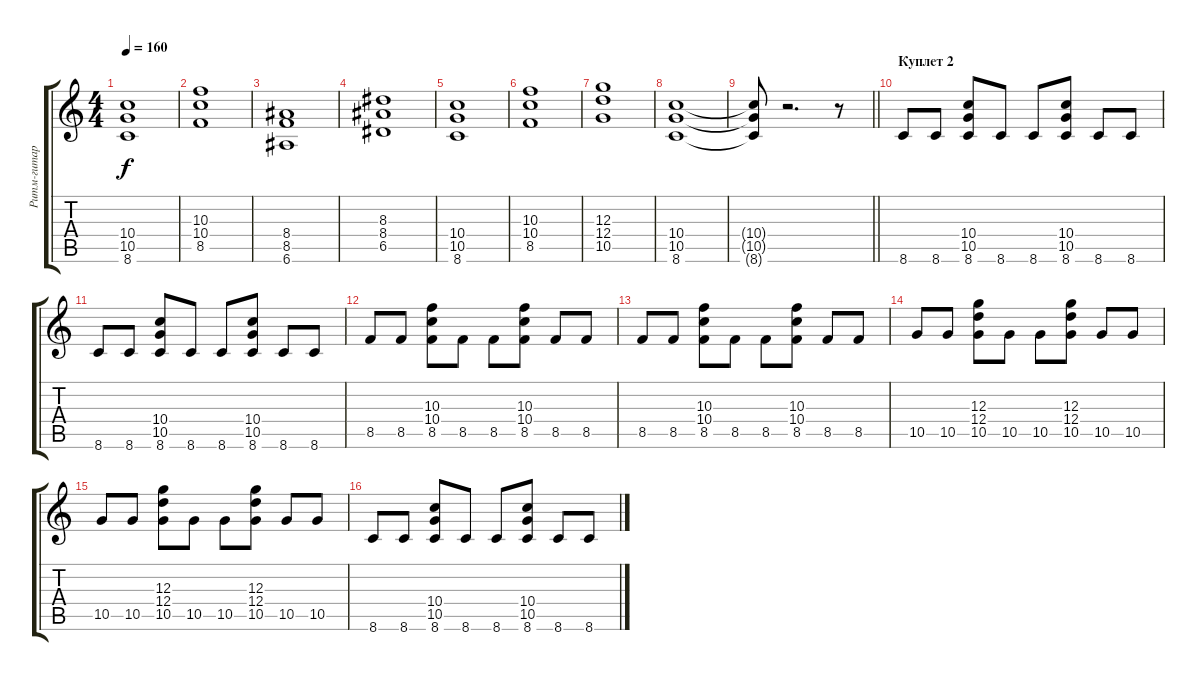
\track ("Ритм-гитара" "Ритм-гитар") {instrument overdrivenguitar}
\staff {score tabs}
\tuning (E4 B3 G3 D3 A2 E2) {hide}
\ts (4 4)
\tempo 160
\clef g2
\ks c
(10.4 10.5 8.6).1{dy f} |
(10.3 10.4 8.5).1 |
(8.4 8.5 6.6).1 |
(8.3 8.4 6.5).1 |
(10.4 10.5 8.6).1 |
(10.3 10.4 8.5).1 |
(12.3 12.4 10.5).1 |
(10.4 10.5 8.6).1 |
\barLineRight lightlight
(10.4{t} 10.5{t} 8.6{t}).8 r.2{d} r.8 |
\section ("" "Куплет 2")
8.6.8 8.6.8 (10.4 10.5 8.6).8 8.6.8 8.6.8 (10.4 10.5 8.6).8 8.6.8 8.6.8 |
8.6.8 8.6.8 (10.4 10.5 8.6).8 8.6.8 8.6.8 (10.4 10.5 8.6).8 8.6.8 8.6.8 |
8.5.8 8.5.8 (10.3 10.4 8.5).8 8.5.8 8.5.8 (10.3 10.4 8.5).8 8.5.8 8.5.8 |
8.5.8 8.5.8 (10.3 10.4 8.5).8 8.5.8 8.5.8 (10.3 10.4 8.5).8 8.5.8 8.5.8 |
10.5.8 10.5.8 (12.3 12.4 10.5).8 10.5.8 10.5.8 (12.3 12.4 10.5).8 10.5.8 10.5.8 |
10.5.8 10.5.8 (12.3 12.4 10.5).8 10.5.8 10.5.8 (12.3 12.4 10.5).8 10.5.8 10.5.8 |
8.6.8 8.6.8 (10.4 10.5 8.6).8 8.6.8 8.6.8 (10.4 10.5 8.6).8 8.6.8 8.6.8
